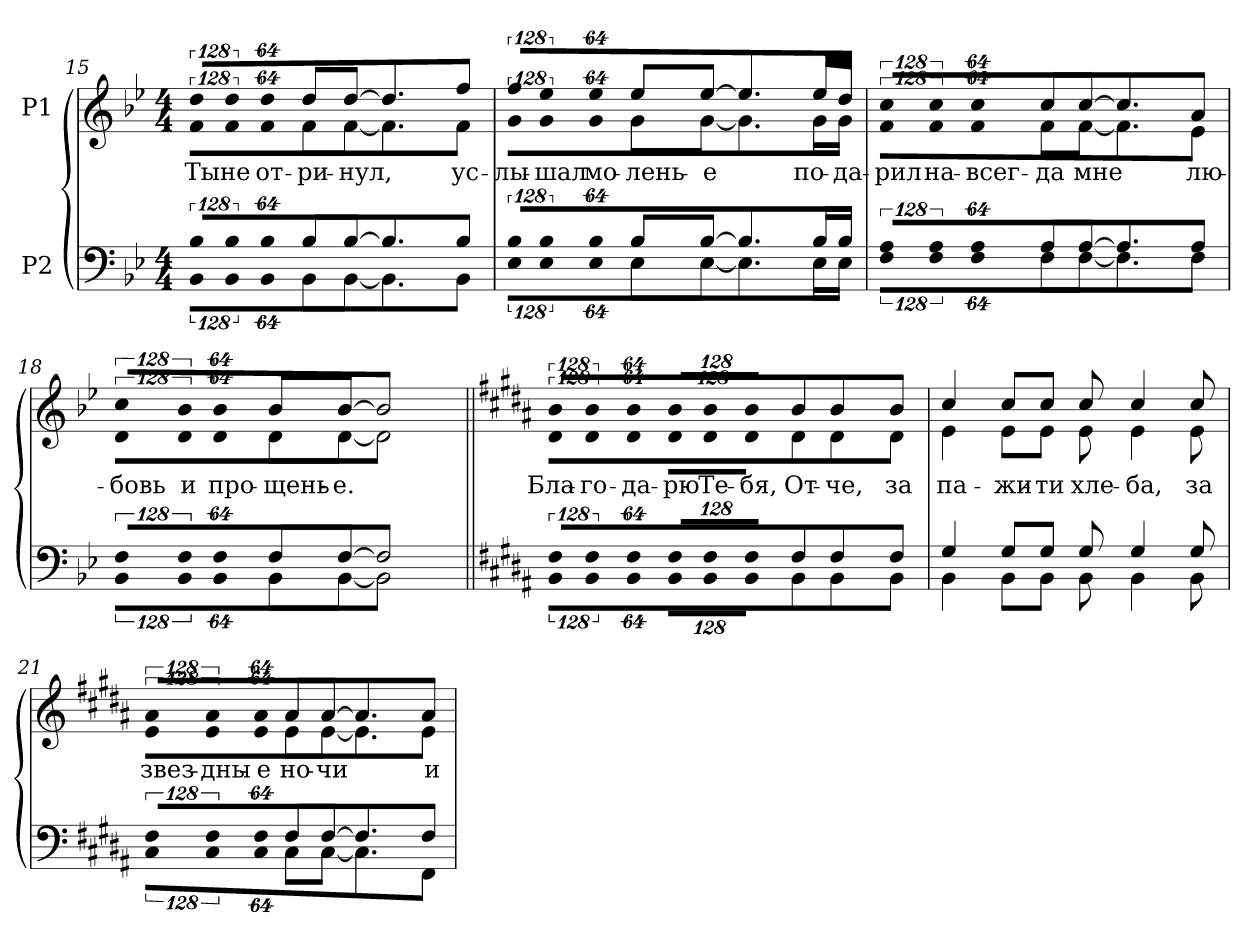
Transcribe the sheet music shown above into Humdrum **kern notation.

**kern	**kern	**text
*part2	*part1	*part1
*staff2	*staff1	*staff1
*I"P2	*I"P1	*
!!LO:LB:g=z
*clefF4	*clefG2	*
*k[b-e-]	*k[b-e-]	*
*B-:	*B-:	*
*M4/4	*M4/4	*
=15	=15	=15
*^	*^	*
!LO:N:vis=8	!LO:N:vis=8	!LO:N:vis=8	!LO:N:vis=8	!
!	!	!	!	!LO:LY:b:color=#000000
1024%85B-i/L	1024%85BB-i\L	1024%85ddi/L	1024%85fi\L	Ты
!LO:N:vis=8	!LO:N:vis=8	!LO:N:vis=8	!LO:N:vis=8	!
!	!	!	!	!LO:LY:b:color=#000000
1024%85B-i/	1024%85BB-i\	1024%85ddi/	1024%85fi\	не
!LO:N:vis=8	!LO:N:vis=8	!LO:N:vis=8	!LO:N:vis=8	!
!	!	!	!	!LO:LY:b:color=#000000
512%43B-i/J	512%43BB-i\J	512%43ddi/J	512%43fi\J	от-
!	!	!	!	!LO:LY:b:color=#000000
8B-i/L	8BB-i\L	8ddi/L	8fi\L	-ри-
!	!	!	!	!LO:LY:b:color=#000000
[8B-i/J	[8BB-i\J	[8ddi/J	[8fi\J	-нул,
4.B-i/]	4.BB-i\]	4.ddi/]	4.fi\]	.
!	!	!	!	!LO:LY:b:color=#000000
8B-i/	8BB-i\	8ffi/	8fi\	ус-
=16	=16	=16	=16	=16
!LO:N:vis=8	!LO:N:vis=8	!LO:N:vis=8	!LO:N:vis=8	!
!	!	!	!	!LO:LY:b:color=#000000
1024%85B-i/L	1024%85E-i\L	1024%85ffi/L	1024%85gi\L	-лы-
!LO:N:vis=8	!LO:N:vis=8	!LO:N:vis=8	!LO:N:vis=8	!
!	!	!	!	!LO:LY:b:color=#000000
1024%85B-i/	1024%85E-i\	1024%85ee-i/	1024%85gi\	-шал
!LO:N:vis=8	!LO:N:vis=8	!LO:N:vis=8	!LO:N:vis=8	!
!	!	!	!	!LO:LY:b:color=#000000
512%43B-i/J	512%43E-i\J	512%43ee-i/J	512%43gi\J	мо-
!	!	!	!	!LO:LY:b:color=#000000
8B-i/L	8E-i\L	8ee-i/L	8gi\L	-лень-
!	!	!	!	!LO:LY:b:color=#000000
[8B-i/J	[8E-i\J	[8ee-i/J	[8gi\J	-е
4.B-i/]	4.E-i\]	4.ee-i/]	4.gi\]	.
!	!	!	!	!LO:LY:b:color=#000000
16B-i/LL	16E-i\LL	16ee-i/LL	16gi\LL	по-
!	!	!	!	!LO:LY:b:color=#000000
16B-i/JJ	16E-i\JJ	16ddi/JJ	16gi\JJ	-да-
=17	=17	=17	=17	=17
!LO:N:vis=8	!LO:N:vis=8	!LO:N:vis=8	!LO:N:vis=8	!
!	!	!	!	!LO:LY:b:color=#000000
1024%85Ai/L	1024%85Fi\L	1024%85cci/L	1024%85fi\L	-рил
!LO:N:vis=8	!LO:N:vis=8	!LO:N:vis=8	!LO:N:vis=8	!
!	!	!	!	!LO:LY:b:color=#000000
1024%85Ai/	1024%85Fi\	1024%85cci/	1024%85fi\	на-
!LO:N:vis=8	!LO:N:vis=8	!LO:N:vis=8	!LO:N:vis=8	!
!	!	!	!	!LO:LY:b:color=#000000
512%43Ai/J	512%43Fi\J	512%43cci/J	512%43fi\J	-всег-
!	!	!	!	!LO:LY:b:color=#000000
8Ai/L	8Fi\L	8cci/L	8fi\L	-да
!	!	!	!	!LO:LY:b:color=#000000
[8Ai/J	[8Fi\J	[8cci/J	[8fi\J	мне
4.Ai/]	4.Fi\]	4.cci/]	4.fi\]	.
!	!	!	!	!LO:LY:b:color=#000000
8Ai/	8Fi\	8ai/	8e-i\	лю-
!!LO:LB:g=z	!!
=18	=18	=18	=18	=18
!LO:N:vis=8	!LO:N:vis=8	!LO:N:vis=8	!LO:N:vis=8	!
!	!	!	!	!LO:LY:b:color=#000000
1024%85Fi/L	1024%85BB-i\L	1024%85cci/L	1024%85di\L	-бовь
!LO:N:vis=8	!LO:N:vis=8	!LO:N:vis=8	!LO:N:vis=8	!
!	!	!	!	!LO:LY:b:color=#000000
1024%85Fi/	1024%85BB-i\	1024%85b-i/	1024%85di\	и
!LO:N:vis=8	!LO:N:vis=8	!LO:N:vis=8	!LO:N:vis=8	!
!	!	!	!	!LO:LY:b:color=#000000
512%43Fi/J	512%43BB-i\J	512%43b-i/J	512%43di\J	про-
!	!	!	!	!LO:LY:b:color=#000000
8Fi/L	8BB-i\L	8b-i/L	8di\L	-щень-
!	!	!	!	!LO:LY:b:color=#000000
[8Fi/J	[8BB-i\J	[8b-i/J	[8di\J	-е.
2Fi/]	2BB-i\]	2b-i/]	2di\]	.
=19||	=19||	=19||	=19||	=19||
*k[f#c#g#d#a#]	*	*k[f#c#g#d#a#]	*	*
*B:	*	*B:	*	*
!LO:N:vis=8	!LO:N:vis=8	!LO:N:vis=8	!LO:N:vis=8	!
!	!	!	!	!LO:LY:b:color=#000000
1024%85F#i/L	1024%85BBi\L	1024%85bi/L	1024%85d#i\L	Бла-
!LO:N:vis=8	!LO:N:vis=8	!LO:N:vis=8	!LO:N:vis=8	!
!	!	!	!	!LO:LY:b:color=#000000
1024%85F#i/	1024%85BBi\	1024%85bi/	1024%85d#i\	-го-
!LO:N:vis=8	!LO:N:vis=8	!LO:N:vis=8	!LO:N:vis=8	!
!	!	!	!	!LO:LY:b:color=#000000
512%43F#i/J	512%43BBi\J	512%43bi/J	512%43d#i\J	-да-
!LO:N:vis=8	!LO:N:vis=8	!LO:N:vis=8	!LO:N:vis=8	!
!	!	!	!	!LO:LY:b:color=#000000
1024%85F#i/L	1024%85BBi\L	1024%85bi/L	1024%85d#i\L	-рю
!LO:N:vis=8	!LO:N:vis=8	!LO:N:vis=8	!LO:N:vis=8	!
!	!	!	!	!LO:LY:b:color=#000000
1024%85F#i/	1024%85BBi\	1024%85bi/	1024%85d#i\	Те-
!LO:N:vis=8	!LO:N:vis=8	!LO:N:vis=8	!LO:N:vis=8	!
!	!	!	!	!LO:LY:b:color=#000000
512%43F#i/J	512%43BBi\J	512%43bi/J	512%43d#i\J	-бя,
!	!	!	!	!LO:LY:b:color=#000000
8F#i/	8BBi\	8bi/	8d#i\	От-
!	!	!	!	!LO:LY:b:color=#000000
4F#i/	4BBi\	4bi/	4d#i\	-че,
!	!	!	!	!LO:LY:b:color=#000000
8F#i/	8BBi\	8bi/	8d#i\	за
=20	=20	=20	=20	=20
!	!	!	!	!LO:LY:b:color=#000000
4G#i/	4BBi\	4cc#i/	4ei\	па-
!	!	!	!	!LO:LY:b:color=#000000
8G#i/L	8BBi\L	8cc#i/L	8ei\L	-жи-
!	!	!	!	!LO:LY:b:color=#000000
8G#i/J	8BBi\J	8cc#i/J	8ei\J	-ти
!	!	!	!	!LO:LY:b:color=#000000
8G#i/	8BBi\	8cc#i/	8ei\	хле-
!	!	!	!	!LO:LY:b:color=#000000
4G#i/	4BBi\	4cc#i/	4ei\	-ба,
!	!	!	!	!LO:LY:b:color=#000000
8G#i/	8BBi\	8cc#i/	8ei\	за
!!LO:LB:g=z	!!
=21	=21	=21	=21	=21
!LO:N:vis=8	!LO:N:vis=8	!LO:N:vis=8	!LO:N:vis=8	!
!	!	!	!	!LO:LY:b:color=#000000
1024%85F#i/L	1024%85C#i\L	1024%85a#i/L	1024%85ei\L	звез-
!LO:N:vis=8	!LO:N:vis=8	!LO:N:vis=8	!LO:N:vis=8	!
!	!	!	!	!LO:LY:b:color=#000000
1024%85F#i/	1024%85C#i\	1024%85a#i/	1024%85ei\	-дны-
!LO:N:vis=8	!LO:N:vis=8	!LO:N:vis=8	!LO:N:vis=8	!
!	!	!	!	!LO:LY:b:color=#000000
512%43F#i/J	512%43C#i\J	512%43a#i/J	512%43ei\J	-е
!	!	!	!	!LO:LY:b:color=#000000
8F#i/L	8C#i\L	8a#i/L	8ei\L	но-
!	!	!	!	!LO:LY:b:color=#000000
[8F#i/J	[8C#i\J	[8a#i/J	[8ei\J	-чи
4.F#i/]	4.C#i\]	4.a#i/]	4.ei\]	.
!	!	!	!	!LO:LY:b:color=#000000
8F#i/	8FF#i\	8a#i/	8ei\	и
*v	*v	*	*	*
*	*v	*v	*
=	=	=
*-	*-	*-
